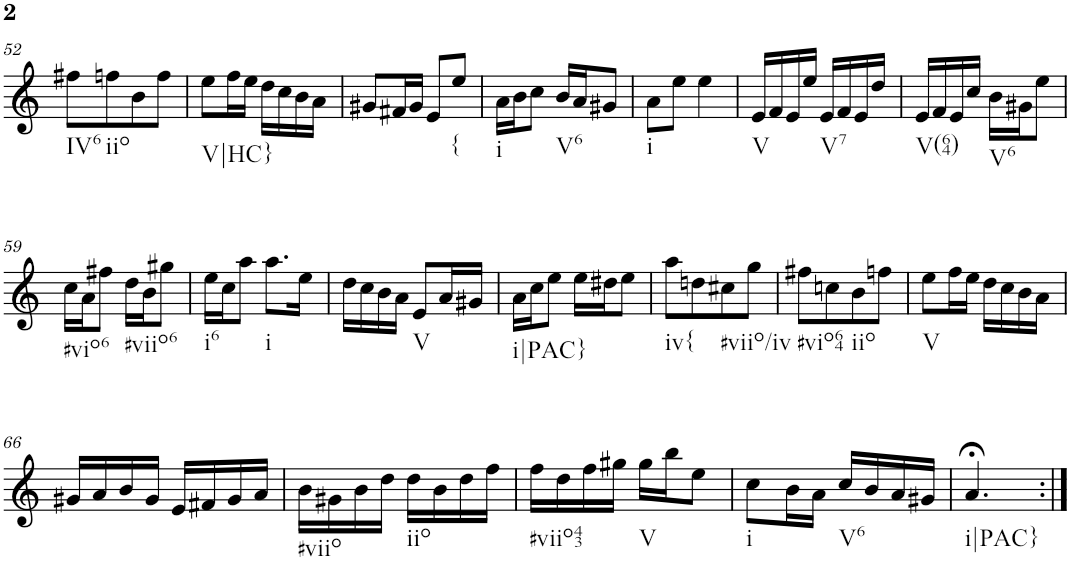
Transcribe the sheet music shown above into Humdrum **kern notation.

**kern
*part1
*staff1
*I"Flute
*I'Fl.
!!LO:PB:g=z
*clefG2
*k[]
*M2/4
=52
!LO:TX:b:t=IV6
8ff#X\L
!LO:TX:b:t=iio
8ffn\
8b\
8ff\J
=53
!LO:TX:b:t=V|HC}
8ee\L
16ff\L
16ee\JJ
16dd\LL
16cc\
16b\
16a\JJ
=54
8g#X/L
16f#X/L
16g#/JJ
8e/L
!LO:TX:b:t={
8ee/J
=55
!LO:TX:b:t=i
16a\LL
16b\J
8cc\J
!LO:TX:b:t=V6
16b/LL
16a/J
8g#X/J
=56
!LO:TX:b:t=i
8a\L
8ee\J
4ee\
=57
!LO:TX:b:t=V
16e/LL
16f/
16e/
16ee/JJ
!LO:TX:b:t=V7
16e/LL
16f/
16e/
16dd/JJ
=58
!LO:TX:b:t=V(64)
16e/LL
16f/
16e/
16cc/JJ
!LO:TX:b:t=V6
16b\LL
16g#X\J
8ee\J
!!LO:LB:g=z
=59
!LO:TX:b:t=#vio6
16cc\LL
16a\J
8ff#X\J
!LO:TX:b:t=#viio6
16dd\LL
16b\J
8gg#X\J
=60
!LO:TX:b:t=i6
16ee\LL
16cc\J
8aa\J
!LO:TX:b:t=i
8.aa\L
16ee\Jk
=61
16dd\LL
16cc\
16b\
16a\JJ
!LO:TX:b:t=V
8e/L
16a/L
16g#X/JJ
=62
!LO:TX:b:t=i|PAC}
16a\LL
16cc\J
8ee\J
16ee\LL
16dd#X\J
8ee\J
=63
!LO:TX:b:t=iv{
8aa\L
8ddn\
!LO:TX:b:t=#viio/iv
8cc#X\
8gg\J
=64
!LO:TX:b:t=#vio64
8ff#X\L
8ccn\
!LO:TX:b:t=iio
8b\
8ffn\J
=65
!LO:TX:b:t=V
8ee\L
16ff\L
16ee\JJ
16dd\LL
16cc\
16b\
16a\JJ
!!LO:LB:g=z
=66
16g#X/LL
16a/
16b/
16g#/JJ
16e/LL
16f#X/
16g#/
16a/JJ
=67
!LO:TX:b:t=#viio
16b\LL
16g#X\
16b\
16dd\JJ
!LO:TX:b:t=iio
16dd\LL
16b\
16dd\
16ff\JJ
=68
!LO:TX:b:t=#viio43
16ff\LL
16dd\
16ff\
16gg#X\JJ
!LO:TX:b:t=V
16gg#\LL
16bb\J
8ee\J
=69
!LO:TX:b:t=i
8cc\L
16b\L
16a\JJ
!LO:TX:b:t=V6
16cc/LL
16b/
16a/
16g#X/JJ
=70
!LO:TX:b:t=i|PAC}
4.a;</
=:|!
*-
